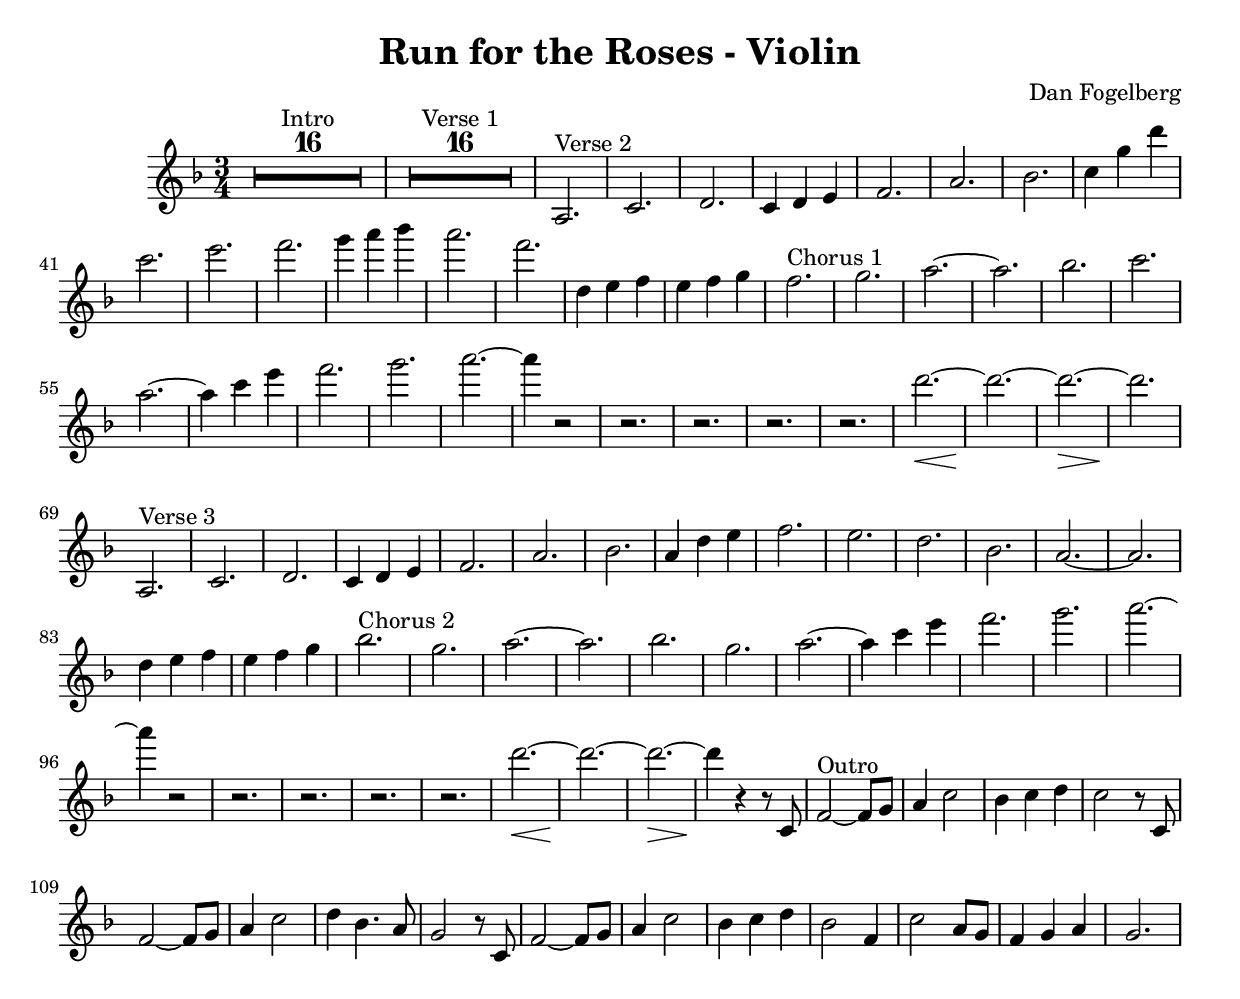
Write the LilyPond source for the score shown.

\version "2.18.2"
\header {
  title = "Run for the Roses - Violin"
  composer = "Dan Fogelberg"
}
melody = \relative c' {
  \clef treble
  \key f \major
  \time 3/4
  \tempo 4 = 96 
  \set Score.tempoHideNote = ##t  
  \override Glissando.style = #'zigzag

  
  \compressFullBarRests
  R1*12^"Intro"
  R1*12^"Verse 1"
  a2.^"Verse 2" c2. d2. c4 d4 e4 f2. a2. bes2. c4 g'4 d'4 
  c2. e2. f2. g4 a4 bes4 a2. f2.   d,4 e4 f4 e4 f4 g4 

  f2.^"Chorus 1" g2. a2.~a2. bes2. c2. a2.~a4 c4 e4 f2. g2. a2.~a4 r2
  r2. r2. r2. r2.
  d,2.\<~d2.\!~d2.\>~d2.\!


  a,,2.^"Verse 3" c2. d2. c4 d4 e4 f2. a2. bes2. a4 d4 e4 
  f2. e2. d2. bes2. a2.~a2.  d4 e4 f4 e4 f4 g4 

  bes2.^"Chorus 2" g2. a2.~a2. bes2. g2. a2.~a4 c4 e4 f2. g2. a2.~a4 r2
  r2. r2. r2. r2.
  d,2.\<~d2.\!~d2.\>~d4\! r4 r8 c,,8

  f2^"Outro"~f8 g8 a4 c2 bes4 c4 d4 c2 r8 c,8
  f2~f8 g8 a4 c2 d4 bes4. a8 g2 r8 c,8
  f2~f8 g8 a4 c2 bes4 c4 d4 bes2 f4
  c'2 a8 g8 f4 g4 a4 g2.   
  
}

\score {
  \new Staff \melody
  \layout { }
  \midi {
     \tempo 2 = 72
    \context {
      \Voice
      \remove "Dynamic_performer"
    } 
  }
}